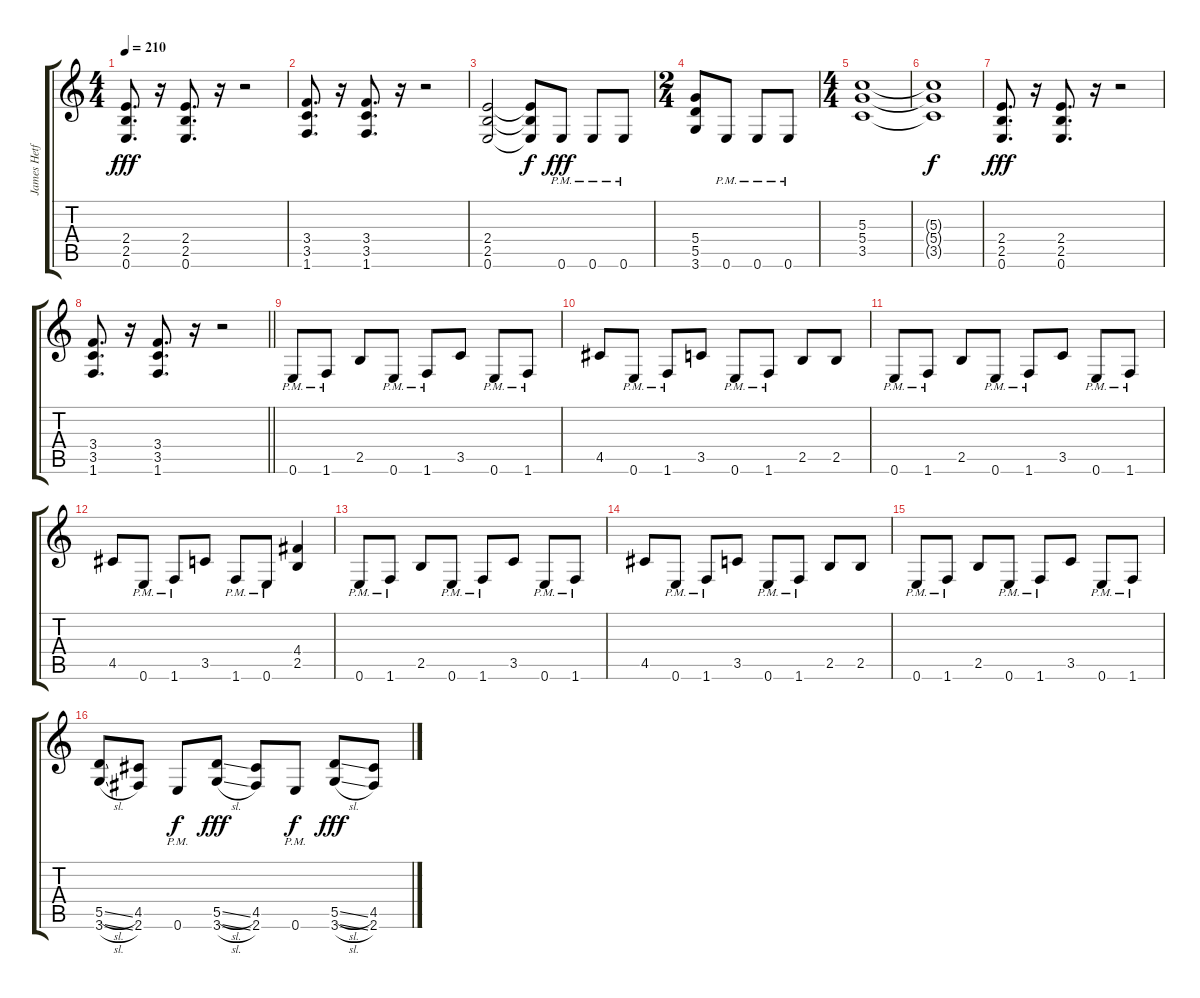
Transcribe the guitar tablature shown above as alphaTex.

\track ("James Hetfield" "James Hetf") {instrument distortionguitar}
\staff {score tabs}
\tuning (E4 B3 G3 D3 A2 E2) {hide}
\ts (4 4)
\tempo 210
\clef g2
\ks c
(2.4 2.5 0.6).8{d dy fff} r.16 (2.4 2.5 0.6).8{d} r.16 r.2 |
(3.4 3.5 1.6).8{d} r.16 (3.4 3.5 1.6).8{d} r.16 r.2 |
(2.4 2.5 0.6).2 (2.4{t} 2.5{t} 0.6{t}).8{dy f} 0.6{pm}.8{dy fff} 0.6{pm}.8 0.6{pm}.8 |
\ts (2 4)
(5.4 5.5 3.6).8 0.6{pm}.8 0.6{pm}.8 0.6{pm}.8 |
\ts (4 4)
(5.3 5.4 3.5).1 |
(5.3{t} 5.4{t} 3.5{t}).1{dy f} |
(2.4 2.5 0.6).8{d dy fff} r.16 (2.4 2.5 0.6).8{d} r.16 r.2 |
\barLineRight lightlight
(3.4 3.5 1.6).8{d} r.16 (3.4 3.5 1.6).8{d} r.16 r.2 |
0.6{pm}.8 1.6{pm}.8 2.5.8 0.6{pm}.8 1.6{pm}.8 3.5.8 0.6{pm}.8 1.6{pm}.8 |
4.5.8 0.6{pm}.8 1.6{pm}.8 3.5.8 0.6{pm}.8 1.6{pm}.8 2.5.8 2.5.8 |
0.6{pm}.8 1.6{pm}.8 2.5.8 0.6{pm}.8 1.6{pm}.8 3.5.8 0.6{pm}.8 1.6{pm}.8 |
4.5.8 0.6{pm}.8 1.6{pm}.8 3.5.8 1.6{pm}.8 0.6{pm}.8 (4.4 2.5).4 |
0.6{pm}.8 1.6{pm}.8 2.5.8 0.6{pm}.8 1.6{pm}.8 3.5.8 0.6{pm}.8 1.6{pm}.8 |
4.5.8 0.6{pm}.8 1.6{pm}.8 3.5.8 0.6{pm}.8 1.6{pm}.8 2.5.8 2.5.8 |
0.6{pm}.8 1.6{pm}.8 2.5.8 0.6{pm}.8 1.6{pm}.8 3.5.8 0.6{pm}.8 1.6{pm}.8 |
(5.5{sl} 3.6{sl}).8 (4.5 2.6).8 0.6{pm}.8{dy f} (5.5{sl} 3.6{sl}).8{dy fff} (4.5 2.6).8 0.6{pm}.8{dy f} (5.5{sl} 3.6{sl}).8{dy fff} (4.5 2.6).8
